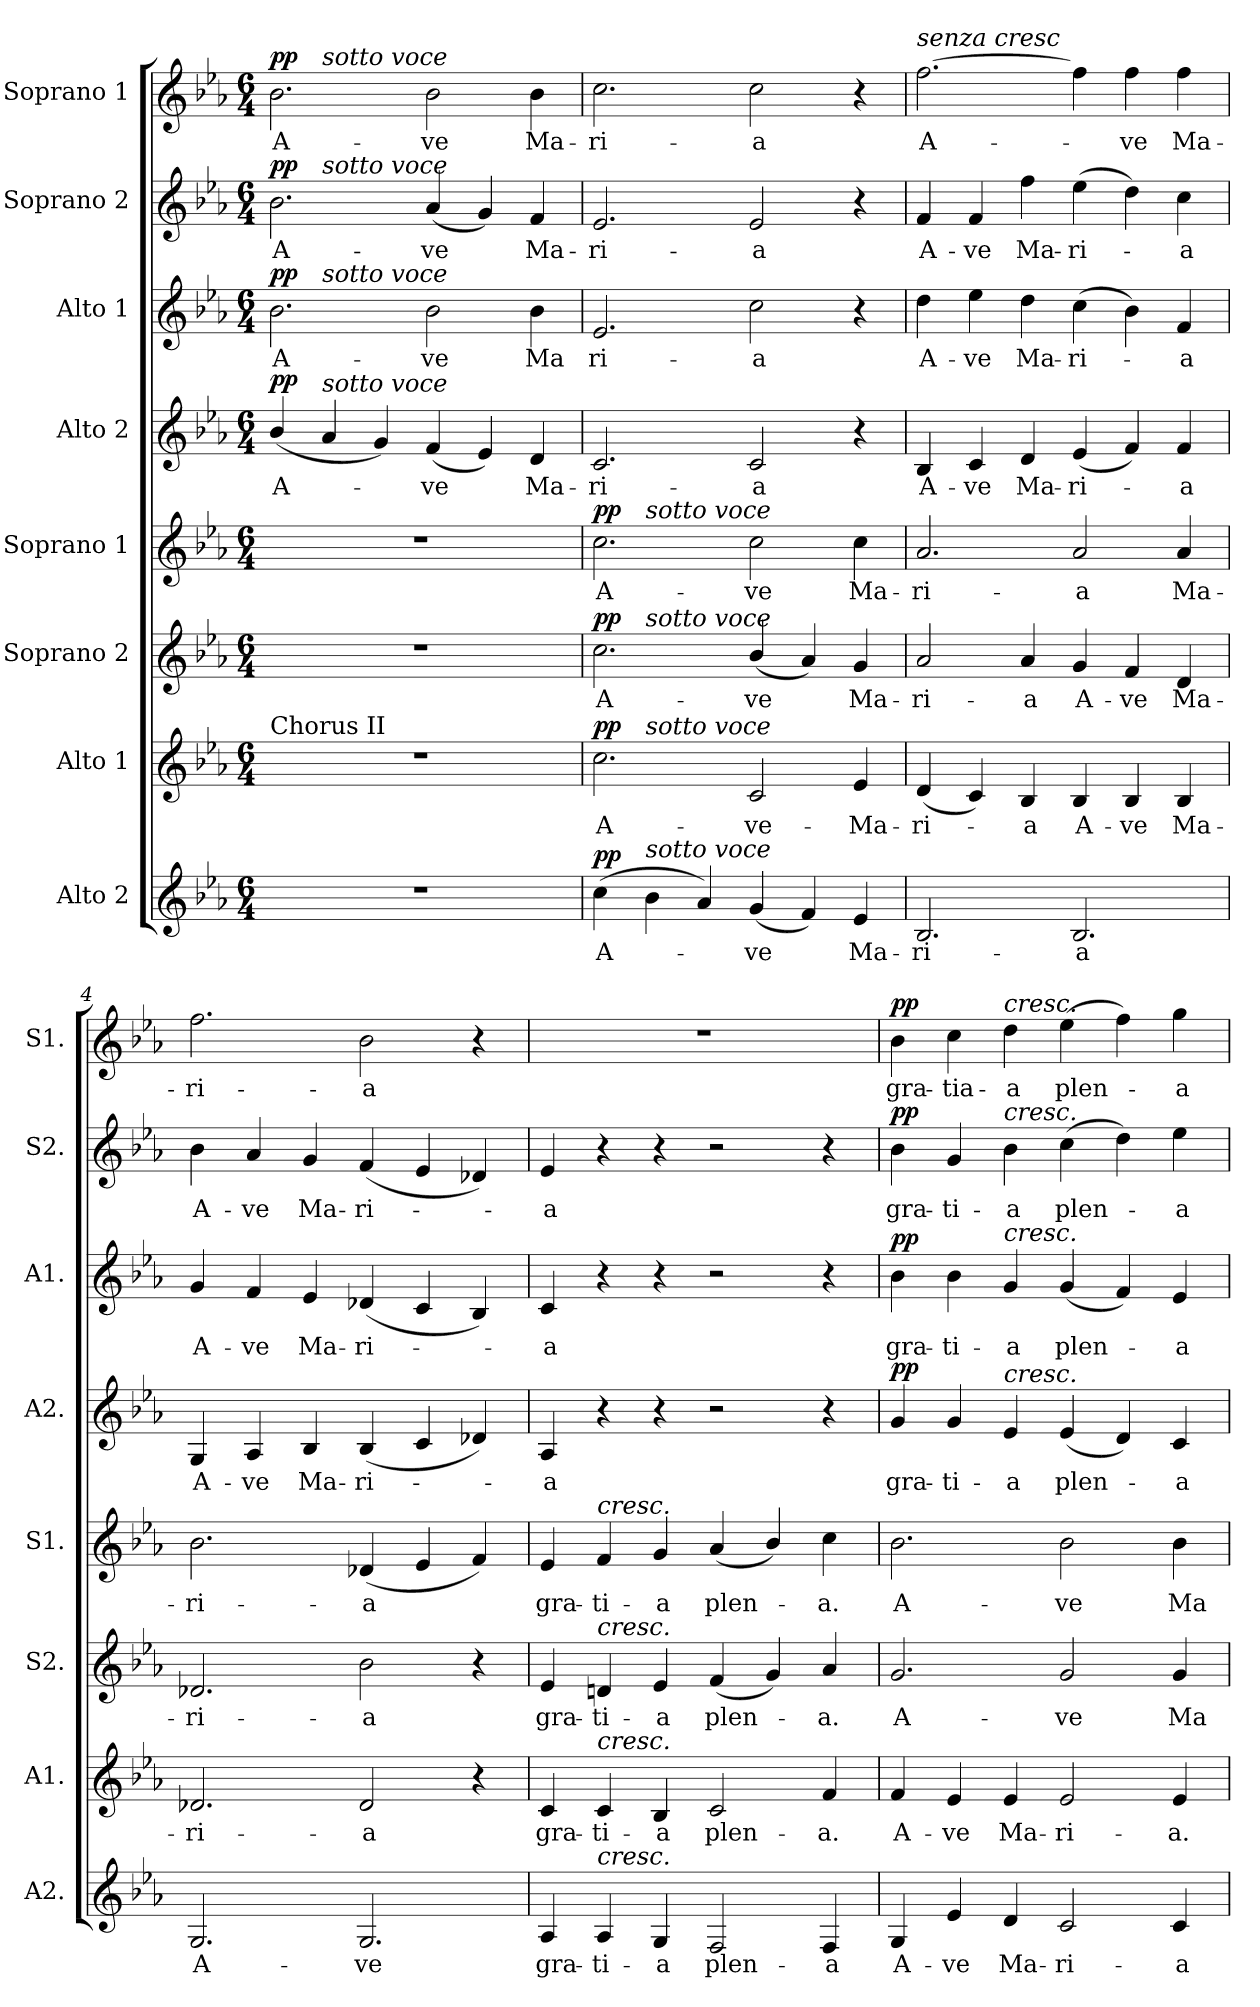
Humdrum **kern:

**kern	**text	**dynam	**kern	**text	**dynam	**kern	**text	**dynam	**kern	**text	**dynam	**kern	**text	**dynam	**kern	**text	**dynam	**kern	**text	**dynam	**kern	**text	**dynam
*part8	*part8	*part8	*part7	*part7	*part7	*part6	*part6	*part6	*part5	*part5	*part5	*part4	*part4	*part4	*part3	*part3	*part3	*part2	*part2	*part2	*part1	*part1	*part1
*staff8	*staff8	*staff8	*staff7	*staff7	*staff7	*staff6	*staff6	*staff6	*staff5	*staff5	*staff5	*staff4	*staff4	*staff4	*staff3	*staff3	*staff3	*staff2	*staff2	*staff2	*staff1	*staff1	*staff1
*I"Alto 2	*	*	*I"Alto 1	*	*	*I"Soprano 2	*	*	*I"Soprano 1	*	*	*I"Alto 2	*	*	*I"Alto 1	*	*	*I"Soprano 2	*	*	*I"Soprano 1	*	*
*I'A2.	*	*	*I'A1.	*	*	*I'S2.	*	*	*I'S1.	*	*	*I'A2.	*	*	*I'A1.	*	*	*I'S2.	*	*	*I'S1.	*	*
!!LO:PB:g=z
*clefG2	*	*	*clefG2	*	*	*clefG2	*	*	*clefG2	*	*	*clefG2	*	*	*clefG2	*	*	*clefG2	*	*	*clefG2	*	*
*k[b-e-a-]	*	*	*k[b-e-a-]	*	*	*k[b-e-a-]	*	*	*k[b-e-a-]	*	*	*k[b-e-a-]	*	*	*k[b-e-a-]	*	*	*k[b-e-a-]	*	*	*k[b-e-a-]	*	*
*E-:	*	*	*E-:	*	*	*E-:	*	*	*E-:	*	*	*E-:	*	*	*E-:	*	*	*E-:	*	*	*E-:	*	*
*M6/4	*	*	*M6/4	*	*	*M6/4	*	*	*M6/4	*	*	*M6/4	*	*	*M6/4	*	*	*M6/4	*	*	*M6/4	*	*
*MM60	*	*	*MM60	*	*	*MM60	*	*	*MM60	*	*	*MM60	*	*	*MM60	*	*	*MM60	*	*	*MM60	*	*
=1	=1	=1	=1	=1	=1	=1	=1	=1	=1	=1	=1	=1	=1	=1	=1	=1	=1	=1	=1	=1	=1	=1	=1
!LO:N:vis=1	!	!	!LO:N:vis=1	!	!	!LO:N:vis=1	!	!	!LO:N:vis=1	!	!	!	!	!	!	!	!	!	!	!	!	!	!
!	!	!	!	!	!	!	!	!	!	!	!	!	!LO:LY:b:color=#000000	!	!	!	!	!	!	!	!	!	!
!	!	!	!	!	!	!	!	!	!	!	!	!	!	!	!	!LO:LY:b:color=#000000	!	!	!	!	!	!	!
!	!	!	!	!	!	!	!	!	!	!	!	!	!	!	!	!	!	!	!LO:LY:b:color=#000000	!	!	!	!
!	!	!	!	!	!	!	!	!	!	!	!	!	!	!	!	!	!	!	!	!	!LO:TX:a:B:t=Adagio	!	!
!	!	!	!	!	!	!	!	!	!	!	!	!	!	!	!LO:TX:a:t=Chorus I	!	!	!	!	!	!	!	!
!	!	!	!LO:TX:a:t=Chorus II	!	!	!	!	!	!	!	!	!	!	!	!	!	!	!	!	!	!	!	!
!	!	!	!	!	!	!	!	!	!	!	!	!	!	!	!	!	!	!	!	!	!	!LO:LY:b:color=#000000	!
*	*	*	*	*	*	*	*	*	*	*	*	*	*	*	*^	*	*	*^	*	*	*^	*	*
1.r	.	.	1.r	.	.	1.r	.	.	1.r	.	.	(4b-i/	A-	pp	2.b-i\	4ryy	A-	pp	2.b-i\	4ryy	A-	pp	2.b-i\	4ryy	A-	pp
!	!	!	!	!	!	!	!	!	!	!	!	!	!	!	!	!	!	!	!	!	!	!	!	!LO:TX:a:i:t=sotto voce	!	!
!	!	!	!	!	!	!	!	!	!	!	!	!	!	!	!	!	!	!	!	!LO:TX:a:i:t=sotto voce	!	!	!	!	!	!
!	!	!	!	!	!	!	!	!	!	!	!	!	!	!	!	!LO:TX:a:i:t=sotto voce	!	!	!	!	!	!	!	!	!	!
!	!	!	!	!	!	!	!	!	!	!	!	!LO:TX:a:i:t=sotto voce	!	!	!	!	!	!	!	!	!	!	!	!	!	!
.	.	.	.	.	.	.	.	.	.	.	.	4a-i/	.	.	.	1ryy	.	.	.	1ryy	.	.	.	1ryy	.	.
.	.	.	.	.	.	.	.	.	.	.	.	4gi/)	.	.	.	.	.	.	.	.	.	.	.	.	.	.
!	!	!	!	!	!	!	!	!	!	!	!	!	!LO:LY:b:color=#000000	!	!	!	!	!	!	!	!	!	!	!	!	!
!	!	!	!	!	!	!	!	!	!	!	!	!	!	!	!	!	!LO:LY:b:color=#000000	!	!	!	!	!	!	!	!	!
!	!	!	!	!	!	!	!	!	!	!	!	!	!	!	!	!	!	!	!	!	!LO:LY:b:color=#000000	!	!	!	!	!
!	!	!	!	!	!	!	!	!	!	!	!	!	!	!	!	!	!	!	!	!	!	!	!	!	!LO:LY:b:color=#000000	!
.	.	.	.	.	.	.	.	.	.	.	.	(4fi/	-ve	.	2b-i\	.	-ve	.	(4a-i/	.	-ve	.	2b-i\	.	-ve	.
.	.	.	.	.	.	.	.	.	.	.	.	4e-i/)	.	.	.	.	.	.	4gi/)	.	.	.	.	.	.	.
!	!	!	!	!	!	!	!	!	!	!	!	!	!LO:LY:b:color=#000000	!	!	!	!	!	!	!	!	!	!	!	!	!
!	!	!	!	!	!	!	!	!	!	!	!	!	!	!	!	!	!LO:LY:b:color=#000000	!	!	!	!	!	!	!	!	!
!	!	!	!	!	!	!	!	!	!	!	!	!	!	!	!	!	!	!	!	!	!LO:LY:b:color=#000000	!	!	!	!	!
!	!	!	!	!	!	!	!	!	!	!	!	!	!	!	!	!	!	!	!	!	!	!	!	!	!LO:LY:b:color=#000000	!
.	.	.	.	.	.	.	.	.	.	.	.	4di/	Ma-	.	4b-i\	4ryy	Ma	.	4fi/	4ryy	Ma-	.	4b-i\	4ryy	Ma-	.
*	*	*	*	*	*	*	*	*	*	*	*	*	*	*	*v	*v	*	*	*	*	*	*	*v	*v	*	*
*	*	*	*	*	*	*	*	*	*	*	*	*	*	*	*	*	*	*v	*v	*	*	*	*	*
=2	=2	=2	=2	=2	=2	=2	=2	=2	=2	=2	=2	=2	=2	=2	=2	=2	=2	=2	=2	=2	=2	=2	=2
*	*	*	*	*	*	*	*	*	*	*	*	*	*	*	*^	*	*	*^	*	*	*^	*	*
!	!LO:LY:b:color=#000000	!	!	!	!	!	!	!	!	!	!	!	!	!	!	!	!	!	!	!	!	!	!	!	!	!
*	*	*	*	*	*	*	*	*	*	*	*	*	*	*	*v	*v	*	*	*	*	*	*	*v	*v	*	*
*	*	*	*	*	*	*	*	*	*	*	*	*	*	*	*	*	*	*v	*v	*	*	*	*	*
*	*	*	*	*	*	*	*	*	*	*	*	*	*	*	*^	*	*	*^	*	*	*^	*	*
!	!	!	!	!LO:LY:b:color=#000000	!	!	!	!	!	!	!	!	!	!	!	!	!	!	!	!	!	!	!	!	!	!
*	*	*	*	*	*	*	*	*	*	*	*	*	*	*	*v	*v	*	*	*	*	*	*	*v	*v	*	*
*	*	*	*	*	*	*	*	*	*	*	*	*	*	*	*	*	*	*v	*v	*	*	*	*	*
*	*	*	*	*	*	*	*	*	*	*	*	*	*	*	*^	*	*	*^	*	*	*^	*	*
!	!	!	!	!	!	!	!LO:LY:b:color=#000000	!	!	!	!	!	!	!	!	!	!	!	!	!	!	!	!	!	!	!
*	*	*	*	*	*	*	*	*	*	*	*	*	*	*	*v	*v	*	*	*	*	*	*	*v	*v	*	*
*	*	*	*	*	*	*	*	*	*	*	*	*	*	*	*	*	*	*v	*v	*	*	*	*	*
*	*	*	*	*	*	*	*	*	*	*	*	*	*	*	*^	*	*	*^	*	*	*^	*	*
!	!	!	!	!	!	!	!	!	!	!LO:LY:b:color=#000000	!	!	!	!	!	!	!	!	!	!	!	!	!	!	!	!
*	*	*	*	*	*	*	*	*	*	*	*	*	*	*	*v	*v	*	*	*	*	*	*	*v	*v	*	*
*	*	*	*	*	*	*	*	*	*	*	*	*	*	*	*	*	*	*v	*v	*	*	*	*	*
*	*	*	*	*	*	*	*	*	*	*	*	*	*	*	*^	*	*	*^	*	*	*^	*	*
!	!	!	!	!	!	!	!	!	!	!	!	!	!LO:LY:b:color=#000000	!	!	!	!	!	!	!	!	!	!	!	!	!
*	*	*	*	*	*	*	*	*	*	*	*	*	*	*	*v	*v	*	*	*	*	*	*	*v	*v	*	*
*	*	*	*	*	*	*	*	*	*	*	*	*	*	*	*	*	*	*v	*v	*	*	*	*	*
*	*	*	*	*	*	*	*	*	*	*	*	*	*	*	*^	*	*	*^	*	*	*^	*	*
!	!	!	!	!	!	!	!	!	!	!	!	!	!	!	!	!	!LO:LY:b:color=#000000	!	!	!	!	!	!	!	!	!
*	*	*	*	*	*	*	*	*	*	*	*	*	*	*	*v	*v	*	*	*	*	*	*	*v	*v	*	*
*	*	*	*	*	*	*	*	*	*	*	*	*	*	*	*	*	*	*v	*v	*	*	*	*	*
*	*	*	*	*	*	*	*	*	*	*	*	*	*	*	*^	*	*	*^	*	*	*^	*	*
!	!	!	!	!	!	!	!	!	!	!	!	!	!	!	!	!	!	!	!	!	!LO:LY:b:color=#000000	!	!	!	!	!
*	*	*	*	*	*	*	*	*	*	*	*	*	*	*	*v	*v	*	*	*	*	*	*	*v	*v	*	*
*	*	*	*	*	*	*	*	*	*	*	*	*	*	*	*	*	*	*v	*v	*	*	*	*	*
*	*	*	*	*	*	*	*	*	*	*	*	*	*	*	*^	*	*	*^	*	*	*^	*	*
!	!	!	!	!	!	!	!	!	!	!	!	!	!	!	!	!	!	!	!	!	!	!	!	!	!LO:LY:b:color=#000000	!
*	*	*	*	*	*	*	*	*	*	*	*	*	*	*	*v	*v	*	*	*	*	*	*	*v	*v	*	*
*	*	*	*^	*	*	*^	*	*	*^	*	*	*	*	*	*	*	*	*v	*v	*	*	*	*	*
(4cci\	A-	pp	2.cci\	4ryy	A-	pp	2.cci\	4ryy	A-	pp	2.cci\	4ryy	A-	pp	2.ci/	-ri-	.	2.e-i/	ri-	.	2.e-i/	-ri-	.	2.cci\	-ri-	.
!	!	!	!	!	!	!	!	!	!	!	!	!LO:TX:a:i:t=sotto voce	!	!	!	!	!	!	!	!	!	!	!	!	!	!
!	!	!	!	!	!	!	!	!LO:TX:a:i:t=sotto voce	!	!	!	!	!	!	!	!	!	!	!	!	!	!	!	!	!	!
!	!	!	!	!LO:TX:a:i:t=sotto voce	!	!	!	!	!	!	!	!	!	!	!	!	!	!	!	!	!	!	!	!	!	!
!LO:TX:a:i:t=sotto voce	!	!	!	!	!	!	!	!	!	!	!	!	!	!	!	!	!	!	!	!	!	!	!	!	!	!
4b-i\	.	.	.	1ryy	.	.	.	1ryy	.	.	.	1ryy	.	.	.	.	.	.	.	.	.	.	.	.	.	.
4a-i/)	.	.	.	.	.	.	.	.	.	.	.	.	.	.	.	.	.	.	.	.	.	.	.	.	.	.
!	!LO:LY:b:color=#000000	!	!	!	!	!	!	!	!	!	!	!	!	!	!	!	!	!	!	!	!	!	!	!	!	!
!	!	!	!	!	!LO:LY:b:color=#000000	!	!	!	!	!	!	!	!	!	!	!	!	!	!	!	!	!	!	!	!	!
!	!	!	!	!	!	!	!	!	!LO:LY:b:color=#000000	!	!	!	!	!	!	!	!	!	!	!	!	!	!	!	!	!
!	!	!	!	!	!	!	!	!	!	!	!	!	!LO:LY:b:color=#000000	!	!	!	!	!	!	!	!	!	!	!	!	!
!	!	!	!	!	!	!	!	!	!	!	!	!	!	!	!	!LO:LY:b:color=#000000	!	!	!	!	!	!	!	!	!	!
!	!	!	!	!	!	!	!	!	!	!	!	!	!	!	!	!	!	!	!LO:LY:b:color=#000000	!	!	!	!	!	!	!
!	!	!	!	!	!	!	!	!	!	!	!	!	!	!	!	!	!	!	!	!	!	!LO:LY:b:color=#000000	!	!	!	!
!	!	!	!	!	!	!	!	!	!	!	!	!	!	!	!	!	!	!	!	!	!	!	!	!	!LO:LY:b:color=#000000	!
(4gi/	-ve	.	2ci/	.	-ve-	.	(4b-i/	.	-ve	.	2cci\	.	-ve	.	2ci/	-a	.	2cci\	-a	.	2e-i/	-a	.	2cci\	-a	.
4fi/)	.	.	.	.	.	.	4a-i/)	.	.	.	.	.	.	.	.	.	.	.	.	.	.	.	.	.	.	.
!	!LO:LY:b:color=#000000	!	!	!	!	!	!	!	!	!	!	!	!	!	!	!	!	!	!	!	!	!	!	!	!	!
!	!	!	!	!	!LO:LY:b:color=#000000	!	!	!	!	!	!	!	!	!	!	!	!	!	!	!	!	!	!	!	!	!
!	!	!	!	!	!	!	!	!	!LO:LY:b:color=#000000	!	!	!	!	!	!	!	!	!	!	!	!	!	!	!	!	!
!	!	!	!	!	!	!	!	!	!	!	!	!	!LO:LY:b:color=#000000	!	!	!	!	!	!	!	!	!	!	!	!	!
4e-i/	Ma-	.	4e-i/	4ryy	-Ma-	.	4gi/	4ryy	Ma-	.	4cci\	4ryy	Ma-	.	4r	.	.	4r	.	.	4r	.	.	4r	.	.
*	*	*	*v	*v	*	*	*	*	*	*	*v	*v	*	*	*	*	*	*	*	*	*	*	*	*	*	*
*	*	*	*	*	*	*v	*v	*	*	*	*	*	*	*	*	*	*	*	*	*	*	*	*	*
=3	=3	=3	=3	=3	=3	=3	=3	=3	=3	=3	=3	=3	=3	=3	=3	=3	=3	=3	=3	=3	=3	=3	=3
*	*	*	*^	*	*	*^	*	*	*^	*	*	*	*	*	*	*	*	*	*	*	*	*	*
!	!LO:LY:b:color=#000000	!	!	!	!	!	!	!	!	!	!	!	!	!	!	!	!	!	!	!	!	!	!	!	!	!
*	*	*	*v	*v	*	*	*	*	*	*	*v	*v	*	*	*	*	*	*	*	*	*	*	*	*	*	*
*	*	*	*	*	*	*v	*v	*	*	*	*	*	*	*	*	*	*	*	*	*	*	*	*	*
*	*	*	*^	*	*	*^	*	*	*^	*	*	*	*	*	*	*	*	*	*	*	*	*	*
!	!	!	!	!	!LO:LY:b:color=#000000	!	!	!	!	!	!	!	!	!	!	!	!	!	!	!	!	!	!	!	!	!
*	*	*	*v	*v	*	*	*	*	*	*	*v	*v	*	*	*	*	*	*	*	*	*	*	*	*	*	*
*	*	*	*	*	*	*v	*v	*	*	*	*	*	*	*	*	*	*	*	*	*	*	*	*	*
*	*	*	*^	*	*	*^	*	*	*^	*	*	*	*	*	*	*	*	*	*	*	*	*	*
!	!	!	!	!	!	!	!	!	!LO:LY:b:color=#000000	!	!	!	!	!	!	!	!	!	!	!	!	!	!	!	!	!
*	*	*	*v	*v	*	*	*	*	*	*	*v	*v	*	*	*	*	*	*	*	*	*	*	*	*	*	*
*	*	*	*	*	*	*v	*v	*	*	*	*	*	*	*	*	*	*	*	*	*	*	*	*	*
*	*	*	*^	*	*	*^	*	*	*^	*	*	*	*	*	*	*	*	*	*	*	*	*	*
!	!	!	!	!	!	!	!	!	!	!	!	!	!LO:LY:b:color=#000000	!	!	!	!	!	!	!	!	!	!	!	!	!
*	*	*	*v	*v	*	*	*	*	*	*	*v	*v	*	*	*	*	*	*	*	*	*	*	*	*	*	*
*	*	*	*	*	*	*v	*v	*	*	*	*	*	*	*	*	*	*	*	*	*	*	*	*	*
*	*	*	*^	*	*	*^	*	*	*^	*	*	*	*	*	*	*	*	*	*	*	*	*	*
!	!	!	!	!	!	!	!	!	!	!	!	!	!	!	!	!LO:LY:b:color=#000000	!	!	!	!	!	!	!	!	!	!
*	*	*	*v	*v	*	*	*	*	*	*	*v	*v	*	*	*	*	*	*	*	*	*	*	*	*	*	*
*	*	*	*	*	*	*v	*v	*	*	*	*	*	*	*	*	*	*	*	*	*	*	*	*	*
*	*	*	*^	*	*	*^	*	*	*^	*	*	*	*	*	*	*	*	*	*	*	*	*	*
!	!	!	!	!	!	!	!	!	!	!	!	!	!	!	!	!	!	!	!LO:LY:b:color=#000000	!	!	!	!	!	!	!
*	*	*	*v	*v	*	*	*	*	*	*	*v	*v	*	*	*	*	*	*	*	*	*	*	*	*	*	*
*	*	*	*	*	*	*v	*v	*	*	*	*	*	*	*	*	*	*	*	*	*	*	*	*	*
*	*	*	*^	*	*	*^	*	*	*^	*	*	*	*	*	*	*	*	*	*	*	*	*	*
!	!	!	!	!	!	!	!	!	!	!	!	!	!	!	!	!	!	!	!	!	!	!LO:LY:b:color=#000000	!	!	!	!
*	*	*	*v	*v	*	*	*	*	*	*	*v	*v	*	*	*	*	*	*	*	*	*	*	*	*	*	*
*	*	*	*	*	*	*v	*v	*	*	*	*	*	*	*	*	*	*	*	*	*	*	*	*	*
*	*	*	*^	*	*	*^	*	*	*^	*	*	*	*	*	*	*	*	*	*	*	*	*	*
!	!	!	!	!	!	!	!	!	!	!	!	!	!	!	!	!	!	!	!	!	!	!	!	!LO:TX:a:i:t=senza cresc	!	!
!	!	!	!	!	!	!	!	!	!	!	!	!	!	!	!	!	!	!	!	!	!	!	!	!	!LO:LY:b:color=#000000	!
*	*	*	*v	*v	*	*	*	*	*	*	*v	*v	*	*	*	*	*	*	*	*	*	*	*	*	*	*
*	*	*	*	*	*	*v	*v	*	*	*	*	*	*	*	*	*	*	*	*	*	*	*	*	*
2.B-i/	-ri-	.	(4di/	-ri-	.	2a-i/	-ri-	.	2.a-i/	-ri-	.	4B-i/	A-	.	4ddi\	A-	.	4fi/	A-	.	[2.ffi\	A-	.
!	!	!	!	!	!	!	!	!	!	!	!	!	!LO:LY:b:color=#000000	!	!	!	!	!	!	!	!	!	!
!	!	!	!	!	!	!	!	!	!	!	!	!	!	!	!	!LO:LY:b:color=#000000	!	!	!	!	!	!	!
!	!	!	!	!	!	!	!	!	!	!	!	!	!	!	!	!	!	!	!LO:LY:b:color=#000000	!	!	!	!
.	.	.	4ci/)	.	.	.	.	.	.	.	.	4ci/	-ve	.	4ee-i\	-ve	.	4fi/	-ve	.	.	.	.
!	!	!	!	!LO:LY:b:color=#000000	!	!	!	!	!	!	!	!	!	!	!	!	!	!	!	!	!	!	!
!	!	!	!	!	!	!	!LO:LY:b:color=#000000	!	!	!	!	!	!	!	!	!	!	!	!	!	!	!	!
!	!	!	!	!	!	!	!	!	!	!	!	!	!LO:LY:b:color=#000000	!	!	!	!	!	!	!	!	!	!
!	!	!	!	!	!	!	!	!	!	!	!	!	!	!	!	!LO:LY:b:color=#000000	!	!	!	!	!	!	!
!	!	!	!	!	!	!	!	!	!	!	!	!	!	!	!	!	!	!	!LO:LY:b:color=#000000	!	!	!	!
.	.	.	4B-i/	-a	.	4a-i/	-a	.	.	.	.	4di/	Ma-	.	4ddi\	Ma-	.	4ffi\	Ma-	.	.	.	.
!	!LO:LY:b:color=#000000	!	!	!	!	!	!	!	!	!	!	!	!	!	!	!	!	!	!	!	!	!	!
!	!	!	!	!LO:LY:b:color=#000000	!	!	!	!	!	!	!	!	!	!	!	!	!	!	!	!	!	!	!
!	!	!	!	!	!	!	!LO:LY:b:color=#000000	!	!	!	!	!	!	!	!	!	!	!	!	!	!	!	!
!	!	!	!	!	!	!	!	!	!	!LO:LY:b:color=#000000	!	!	!	!	!	!	!	!	!	!	!	!	!
!	!	!	!	!	!	!	!	!	!	!	!	!	!LO:LY:b:color=#000000	!	!	!	!	!	!	!	!	!	!
!	!	!	!	!	!	!	!	!	!	!	!	!	!	!	!	!LO:LY:b:color=#000000	!	!	!	!	!	!	!
!	!	!	!	!	!	!	!	!	!	!	!	!	!	!	!	!	!	!	!LO:LY:b:color=#000000	!	!	!	!
2.B-i/	-a	.	4B-i/	A-	.	4gi/	A-	.	2a-i/	-a	.	(4e-i/	-ri-	.	(4cci\	-ri-	.	(4ee-i\	-ri-	.	4ffi\]	.	.
!	!	!	!	!LO:LY:b:color=#000000	!	!	!	!	!	!	!	!	!	!	!	!	!	!	!	!	!	!	!
!	!	!	!	!	!	!	!LO:LY:b:color=#000000	!	!	!	!	!	!	!	!	!	!	!	!	!	!	!	!
!	!	!	!	!	!	!	!	!	!	!	!	!	!	!	!	!	!	!	!	!	!	!LO:LY:b:color=#000000	!
.	.	.	4B-i/	-ve	.	4fi/	-ve	.	.	.	.	4fi/)	.	.	4b-i\)	.	.	4ddi\)	.	.	4ffi\	-ve	.
!	!	!	!	!LO:LY:b:color=#000000	!	!	!	!	!	!	!	!	!	!	!	!	!	!	!	!	!	!	!
!	!	!	!	!	!	!	!LO:LY:b:color=#000000	!	!	!	!	!	!	!	!	!	!	!	!	!	!	!	!
!	!	!	!	!	!	!	!	!	!	!LO:LY:b:color=#000000	!	!	!	!	!	!	!	!	!	!	!	!	!
!	!	!	!	!	!	!	!	!	!	!	!	!	!LO:LY:b:color=#000000	!	!	!	!	!	!	!	!	!	!
!	!	!	!	!	!	!	!	!	!	!	!	!	!	!	!	!LO:LY:b:color=#000000	!	!	!	!	!	!	!
!	!	!	!	!	!	!	!	!	!	!	!	!	!	!	!	!	!	!	!LO:LY:b:color=#000000	!	!	!	!
!	!	!	!	!	!	!	!	!	!	!	!	!	!	!	!	!	!	!	!	!	!	!LO:LY:b:color=#000000	!
.	.	.	4B-i/	Ma-	.	4di/	Ma-	.	4a-i/	Ma-	.	4fi/	-a	.	4fi/	-a	.	4cci\	-a	.	4ffi\	Ma-	.
=4	=4	=4	=4	=4	=4	=4	=4	=4	=4	=4	=4	=4	=4	=4	=4	=4	=4	=4	=4	=4	=4	=4	=4
!	!LO:LY:b:color=#000000	!	!	!	!	!	!	!	!	!	!	!	!	!	!	!	!	!	!	!	!	!	!
!	!	!	!	!LO:LY:b:color=#000000	!	!	!	!	!	!	!	!	!	!	!	!	!	!	!	!	!	!	!
!	!	!	!	!	!	!	!LO:LY:b:color=#000000	!	!	!	!	!	!	!	!	!	!	!	!	!	!	!	!
!	!	!	!	!	!	!	!	!	!	!LO:LY:b:color=#000000	!	!	!	!	!	!	!	!	!	!	!	!	!
!	!	!	!	!	!	!	!	!	!	!	!	!	!LO:LY:b:color=#000000	!	!	!	!	!	!	!	!	!	!
!	!	!	!	!	!	!	!	!	!	!	!	!	!	!	!	!LO:LY:b:color=#000000	!	!	!	!	!	!	!
!	!	!	!	!	!	!	!	!	!	!	!	!	!	!	!	!	!	!	!LO:LY:b:color=#000000	!	!	!	!
!	!	!	!	!	!	!	!	!	!	!	!	!	!	!	!	!	!	!	!	!	!	!LO:LY:b:color=#000000	!
2.Gi/	A-	.	2.d-Xi/	-ri-	.	2.d-Xi/	-ri-	.	2.b-i\	-ri-	.	4Gi/	A-	.	4gi/	A-	.	4b-i\	A-	.	2.ffi\	-ri-	.
!	!	!	!	!	!	!	!	!	!	!	!	!	!LO:LY:b:color=#000000	!	!	!	!	!	!	!	!	!	!
!	!	!	!	!	!	!	!	!	!	!	!	!	!	!	!	!LO:LY:b:color=#000000	!	!	!	!	!	!	!
!	!	!	!	!	!	!	!	!	!	!	!	!	!	!	!	!	!	!	!LO:LY:b:color=#000000	!	!	!	!
.	.	.	.	.	.	.	.	.	.	.	.	4A-i/	-ve	.	4fi/	-ve	.	4a-i/	-ve	.	.	.	.
!	!	!	!	!	!	!	!	!	!	!	!	!	!LO:LY:b:color=#000000	!	!	!	!	!	!	!	!	!	!
!	!	!	!	!	!	!	!	!	!	!	!	!	!	!	!	!LO:LY:b:color=#000000	!	!	!	!	!	!	!
!	!	!	!	!	!	!	!	!	!	!	!	!	!	!	!	!	!	!	!LO:LY:b:color=#000000	!	!	!	!
.	.	.	.	.	.	.	.	.	.	.	.	4B-i/	Ma-	.	4e-i/	Ma-	.	4gi/	Ma-	.	.	.	.
!	!LO:LY:b:color=#000000	!	!	!	!	!	!	!	!	!	!	!	!	!	!	!	!	!	!	!	!	!	!
!	!	!	!	!LO:LY:b:color=#000000	!	!	!	!	!	!	!	!	!	!	!	!	!	!	!	!	!	!	!
!	!	!	!	!	!	!	!LO:LY:b:color=#000000	!	!	!	!	!	!	!	!	!	!	!	!	!	!	!	!
!	!	!	!	!	!	!	!	!	!	!LO:LY:b:color=#000000	!	!	!	!	!	!	!	!	!	!	!	!	!
!	!	!	!	!	!	!	!	!	!	!	!	!	!LO:LY:b:color=#000000	!	!	!	!	!	!	!	!	!	!
!	!	!	!	!	!	!	!	!	!	!	!	!	!	!	!	!LO:LY:b:color=#000000	!	!	!	!	!	!	!
!	!	!	!	!	!	!	!	!	!	!	!	!	!	!	!	!	!	!	!LO:LY:b:color=#000000	!	!	!	!
!	!	!	!	!	!	!	!	!	!	!	!	!	!	!	!	!	!	!	!	!	!	!LO:LY:b:color=#000000	!
2.Gi/	-ve	.	2d-i/	-a	.	2b-i\	-a	.	(4d-Xi/	-a	.	(4B-i/	-ri-	.	(4d-Xi/	-ri-	.	(4fi/	-ri-	.	2b-i\	-a	.
.	.	.	.	.	.	.	.	.	4e-i/	.	.	4ci/	.	.	4ci/	.	.	4e-i/	.	.	.	.	.
.	.	.	4r	.	.	4r	.	.	4fi/)	.	.	4d-Xi/)	.	.	4B-i/)	.	.	4d-Xi/)	.	.	4r	.	.
=5	=5	=5	=5	=5	=5	=5	=5	=5	=5	=5	=5	=5	=5	=5	=5	=5	=5	=5	=5	=5	=5	=5	=5
!	!LO:LY:b:color=#000000	!	!	!	!	!	!	!	!	!	!	!	!	!	!	!	!	!	!	!	!	!	!
!	!	!	!	!LO:LY:b:color=#000000	!	!	!	!	!	!	!	!	!	!	!	!	!	!	!	!	!	!	!
!	!	!	!	!	!	!	!LO:LY:b:color=#000000	!	!	!	!	!	!	!	!	!	!	!	!	!	!	!	!
!	!	!	!	!	!	!	!	!	!	!LO:LY:b:color=#000000	!	!	!	!	!	!	!	!	!	!	!	!	!
!	!	!	!	!	!	!	!	!	!	!	!	!	!LO:LY:b:color=#000000	!	!	!	!	!	!	!	!	!	!
!	!	!	!	!	!	!	!	!	!	!	!	!	!	!	!	!LO:LY:b:color=#000000	!	!	!	!	!	!	!
!	!	!	!	!	!	!	!	!	!	!	!	!	!	!	!	!	!	!	!LO:LY:b:color=#000000	!	!LO:N:vis=1	!	!
4A-i/	gra-	.	4ci/	gra-	.	4e-i/	gra-	.	4e-i/	gra-	.	4A-i/	-a	.	4ci/	-a	.	4e-i/	-a	.	1.r	.	.
!	!LO:LY:b:color=#000000	!	!	!	!	!	!	!	!	!	!	!	!	!	!	!	!	!	!	!	!	!	!
!	!	!	!	!LO:LY:b:color=#000000	!	!	!	!	!	!	!	!	!	!	!	!	!	!	!	!	!	!	!
!	!	!	!	!	!	!	!LO:LY:b:color=#000000	!	!	!	!	!	!	!	!	!	!	!	!	!	!	!	!
!	!	!	!	!	!	!	!	!	!LO:TX:a:i:t=cresc.	!	!	!	!	!	!	!	!	!	!	!	!	!	!
!	!	!	!	!	!	!LO:TX:a:i:t=cresc.	!	!	!	!	!	!	!	!	!	!	!	!	!	!	!	!	!
!	!	!	!LO:TX:a:i:t=cresc.	!	!	!	!	!	!	!	!	!	!	!	!	!	!	!	!	!	!	!	!
!LO:TX:a:i:t=cresc.	!	!	!	!	!	!	!	!	!	!	!	!	!	!	!	!	!	!	!	!	!	!	!
!	!	!	!	!	!	!	!	!	!	!LO:LY:b:color=#000000	!	!	!	!	!	!	!	!	!	!	!	!	!
4A-i/	-ti-	.	4ci/	-ti-	.	4dni/	-ti-	.	4fi/	-ti-	.	4r	.	.	4r	.	.	4r	.	.	.	.	.
!	!LO:LY:b:color=#000000	!	!	!	!	!	!	!	!	!	!	!	!	!	!	!	!	!	!	!	!	!	!
!	!	!	!	!LO:LY:b:color=#000000	!	!	!	!	!	!	!	!	!	!	!	!	!	!	!	!	!	!	!
!	!	!	!	!	!	!	!LO:LY:b:color=#000000	!	!	!	!	!	!	!	!	!	!	!	!	!	!	!	!
!	!	!	!	!	!	!	!	!	!	!LO:LY:b:color=#000000	!	!	!	!	!	!	!	!	!	!	!	!	!
4Gi/	-a	.	4B-i/	-a	.	4e-i/	-a	.	4gi/	-a	.	4r	.	.	4r	.	.	4r	.	.	.	.	.
!	!LO:LY:b:color=#000000	!	!	!	!	!	!	!	!	!	!	!	!	!	!	!	!	!	!	!	!	!	!
!	!	!	!	!LO:LY:b:color=#000000	!	!	!	!	!	!	!	!	!	!	!	!	!	!	!	!	!	!	!
!	!	!	!	!	!	!	!LO:LY:b:color=#000000	!	!	!	!	!	!	!	!	!	!	!	!	!	!	!	!
!	!	!	!	!	!	!	!	!	!	!LO:LY:b:color=#000000	!	!	!	!	!	!	!	!	!	!	!	!	!
2Fi/	plen-	.	2ci/	plen-	.	(4fi/	plen-	.	(4a-i/	plen-	.	2r	.	.	2r	.	.	2r	.	.	.	.	.
.	.	.	.	.	.	4gi/)	.	.	4b-i/)	.	.	.	.	.	.	.	.	.	.	.	.	.	.
!	!LO:LY:b:color=#000000	!	!	!	!	!	!	!	!	!	!	!	!	!	!	!	!	!	!	!	!	!	!
!	!	!	!	!LO:LY:b:color=#000000	!	!	!	!	!	!	!	!	!	!	!	!	!	!	!	!	!	!	!
!	!	!	!	!	!	!	!LO:LY:b:color=#000000	!	!	!	!	!	!	!	!	!	!	!	!	!	!	!	!
!	!	!	!	!	!	!	!	!	!	!LO:LY:b:color=#000000	!	!	!	!	!	!	!	!	!	!	!	!	!
4Fi/	-a	.	4fi/	-a.	.	4a-i/	-a.	.	4cci\	-a.	.	4r	.	.	4r	.	.	4r	.	.	.	.	.
=6	=6	=6	=6	=6	=6	=6	=6	=6	=6	=6	=6	=6	=6	=6	=6	=6	=6	=6	=6	=6	=6	=6	=6
!	!LO:LY:b:color=#000000	!	!	!	!	!	!	!	!	!	!	!	!	!	!	!	!	!	!	!	!	!	!
!	!	!	!	!LO:LY:b:color=#000000	!	!	!	!	!	!	!	!	!	!	!	!	!	!	!	!	!	!	!
!	!	!	!	!	!	!	!LO:LY:b:color=#000000	!	!	!	!	!	!	!	!	!	!	!	!	!	!	!	!
!	!	!	!	!	!	!	!	!	!	!LO:LY:b:color=#000000	!	!	!	!	!	!	!	!	!	!	!	!	!
!	!	!	!	!	!	!	!	!	!	!	!	!	!LO:LY:b:color=#000000	!	!	!	!	!	!	!	!	!	!
!	!	!	!	!	!	!	!	!	!	!	!	!	!	!	!	!LO:LY:b:color=#000000	!	!	!	!	!	!	!
!	!	!	!	!	!	!	!	!	!	!	!	!	!	!	!	!	!	!	!LO:LY:b:color=#000000	!	!	!	!
!	!	!	!	!	!	!	!	!	!	!	!	!	!	!	!	!	!	!	!	!	!	!LO:LY:b:color=#000000	!
4Gi/	A-	.	4fi/	A-	.	2.gi/	A-	.	2.b-i\	A-	.	4gi/	gra-	pp	4b-i\	gra-	pp	4b-i\	gra-	pp	4b-i\	gra-	pp
!	!LO:LY:b:color=#000000	!	!	!	!	!	!	!	!	!	!	!	!	!	!	!	!	!	!	!	!	!	!
!	!	!	!	!LO:LY:b:color=#000000	!	!	!	!	!	!	!	!	!	!	!	!	!	!	!	!	!	!	!
!	!	!	!	!	!	!	!	!	!	!	!	!	!LO:LY:b:color=#000000	!	!	!	!	!	!	!	!	!	!
!	!	!	!	!	!	!	!	!	!	!	!	!	!	!	!	!LO:LY:b:color=#000000	!	!	!	!	!	!	!
!	!	!	!	!	!	!	!	!	!	!	!	!	!	!	!	!	!	!	!LO:LY:b:color=#000000	!	!	!	!
!	!	!	!	!	!	!	!	!	!	!	!	!	!	!	!	!	!	!	!	!	!	!LO:LY:b:color=#000000	!
4e-i/	-ve	.	4e-i/	-ve	.	.	.	.	.	.	.	4gi/	-ti-	.	4b-i\	-ti-	.	4gi/	-ti-	.	4cci\	-tia-	.
!	!LO:LY:b:color=#000000	!	!	!	!	!	!	!	!	!	!	!	!	!	!	!	!	!	!	!	!	!	!
!	!	!	!	!LO:LY:b:color=#000000	!	!	!	!	!	!	!	!	!	!	!	!	!	!	!	!	!	!	!
!	!	!	!	!	!	!	!	!	!	!	!	!	!LO:LY:b:color=#000000	!	!	!	!	!	!	!	!	!	!
!	!	!	!	!	!	!	!	!	!	!	!	!	!	!	!	!LO:LY:b:color=#000000	!	!	!	!	!	!	!
!	!	!	!	!	!	!	!	!	!	!	!	!	!	!	!	!	!	!	!LO:LY:b:color=#000000	!	!	!	!
!	!	!	!	!	!	!	!	!	!	!	!	!	!	!	!	!	!	!	!	!	!LO:TX:a:i:t=cresc.	!	!
!	!	!	!	!	!	!	!	!	!	!	!	!	!	!	!	!	!	!LO:TX:a:i:t=cresc.	!	!	!	!	!
!	!	!	!	!	!	!	!	!	!	!	!	!	!	!	!LO:TX:a:i:t=cresc.	!	!	!	!	!	!	!	!
!	!	!	!	!	!	!	!	!	!	!	!	!LO:TX:a:i:t=cresc.	!	!	!	!	!	!	!	!	!	!	!
!	!	!	!	!	!	!	!	!	!	!	!	!	!	!	!	!	!	!	!	!	!	!LO:LY:b:color=#000000	!
4di/	Ma-	.	4e-i/	Ma-	.	.	.	.	.	.	.	4e-i/	-a	.	4gi/	-a	.	4b-i\	-a	.	4ddi\	-a	.
!	!LO:LY:b:color=#000000	!	!	!	!	!	!	!	!	!	!	!	!	!	!	!	!	!	!	!	!	!	!
!	!	!	!	!LO:LY:b:color=#000000	!	!	!	!	!	!	!	!	!	!	!	!	!	!	!	!	!	!	!
!	!	!	!	!	!	!	!LO:LY:b:color=#000000	!	!	!	!	!	!	!	!	!	!	!	!	!	!	!	!
!	!	!	!	!	!	!	!	!	!	!LO:LY:b:color=#000000	!	!	!	!	!	!	!	!	!	!	!	!	!
!	!	!	!	!	!	!	!	!	!	!	!	!	!LO:LY:b:color=#000000	!	!	!	!	!	!	!	!	!	!
!	!	!	!	!	!	!	!	!	!	!	!	!	!	!	!	!LO:LY:b:color=#000000	!	!	!	!	!	!	!
!	!	!	!	!	!	!	!	!	!	!	!	!	!	!	!	!	!	!	!LO:LY:b:color=#000000	!	!	!	!
!	!	!	!	!	!	!	!	!	!	!	!	!	!	!	!	!	!	!	!	!	!	!LO:LY:b:color=#000000	!
2ci/	-ri-	.	2e-i/	-ri-	.	2gi/	-ve	.	2b-i\	-ve	.	(4e-i/	plen-	.	(4gi/	plen-	.	(4cci\	plen-	.	(4ee-i\	plen-	.
.	.	.	.	.	.	.	.	.	.	.	.	4di/)	.	.	4fi/)	.	.	4ddi\)	.	.	4ffi\)	.	.
!	!LO:LY:b:color=#000000	!	!	!	!	!	!	!	!	!	!	!	!	!	!	!	!	!	!	!	!	!	!
!	!	!	!	!LO:LY:b:color=#000000	!	!	!	!	!	!	!	!	!	!	!	!	!	!	!	!	!	!	!
!	!	!	!	!	!	!	!LO:LY:b:color=#000000	!	!	!	!	!	!	!	!	!	!	!	!	!	!	!	!
!	!	!	!	!	!	!	!	!	!	!LO:LY:b:color=#000000	!	!	!	!	!	!	!	!	!	!	!	!	!
!	!	!	!	!	!	!	!	!	!	!	!	!	!LO:LY:b:color=#000000	!	!	!	!	!	!	!	!	!	!
!	!	!	!	!	!	!	!	!	!	!	!	!	!	!	!	!LO:LY:b:color=#000000	!	!	!	!	!	!	!
!	!	!	!	!	!	!	!	!	!	!	!	!	!	!	!	!	!	!	!LO:LY:b:color=#000000	!	!	!	!
!	!	!	!	!	!	!	!	!	!	!	!	!	!	!	!	!	!	!	!	!	!	!LO:LY:b:color=#000000	!
4ci/	-a	.	4e-i/	-a.	.	4gi/	Ma-	.	4b-i\	Ma-	.	4ci/	-a	.	4e-i/	-a	.	4ee-i\	-a	.	4ggi\	-a	.
=	=	=	=	=	=	=	=	=	=	=	=	=	=	=	=	=	=	=	=	=	=	=	=
*-	*-	*-	*-	*-	*-	*-	*-	*-	*-	*-	*-	*-	*-	*-	*-	*-	*-	*-	*-	*-	*-	*-	*-
